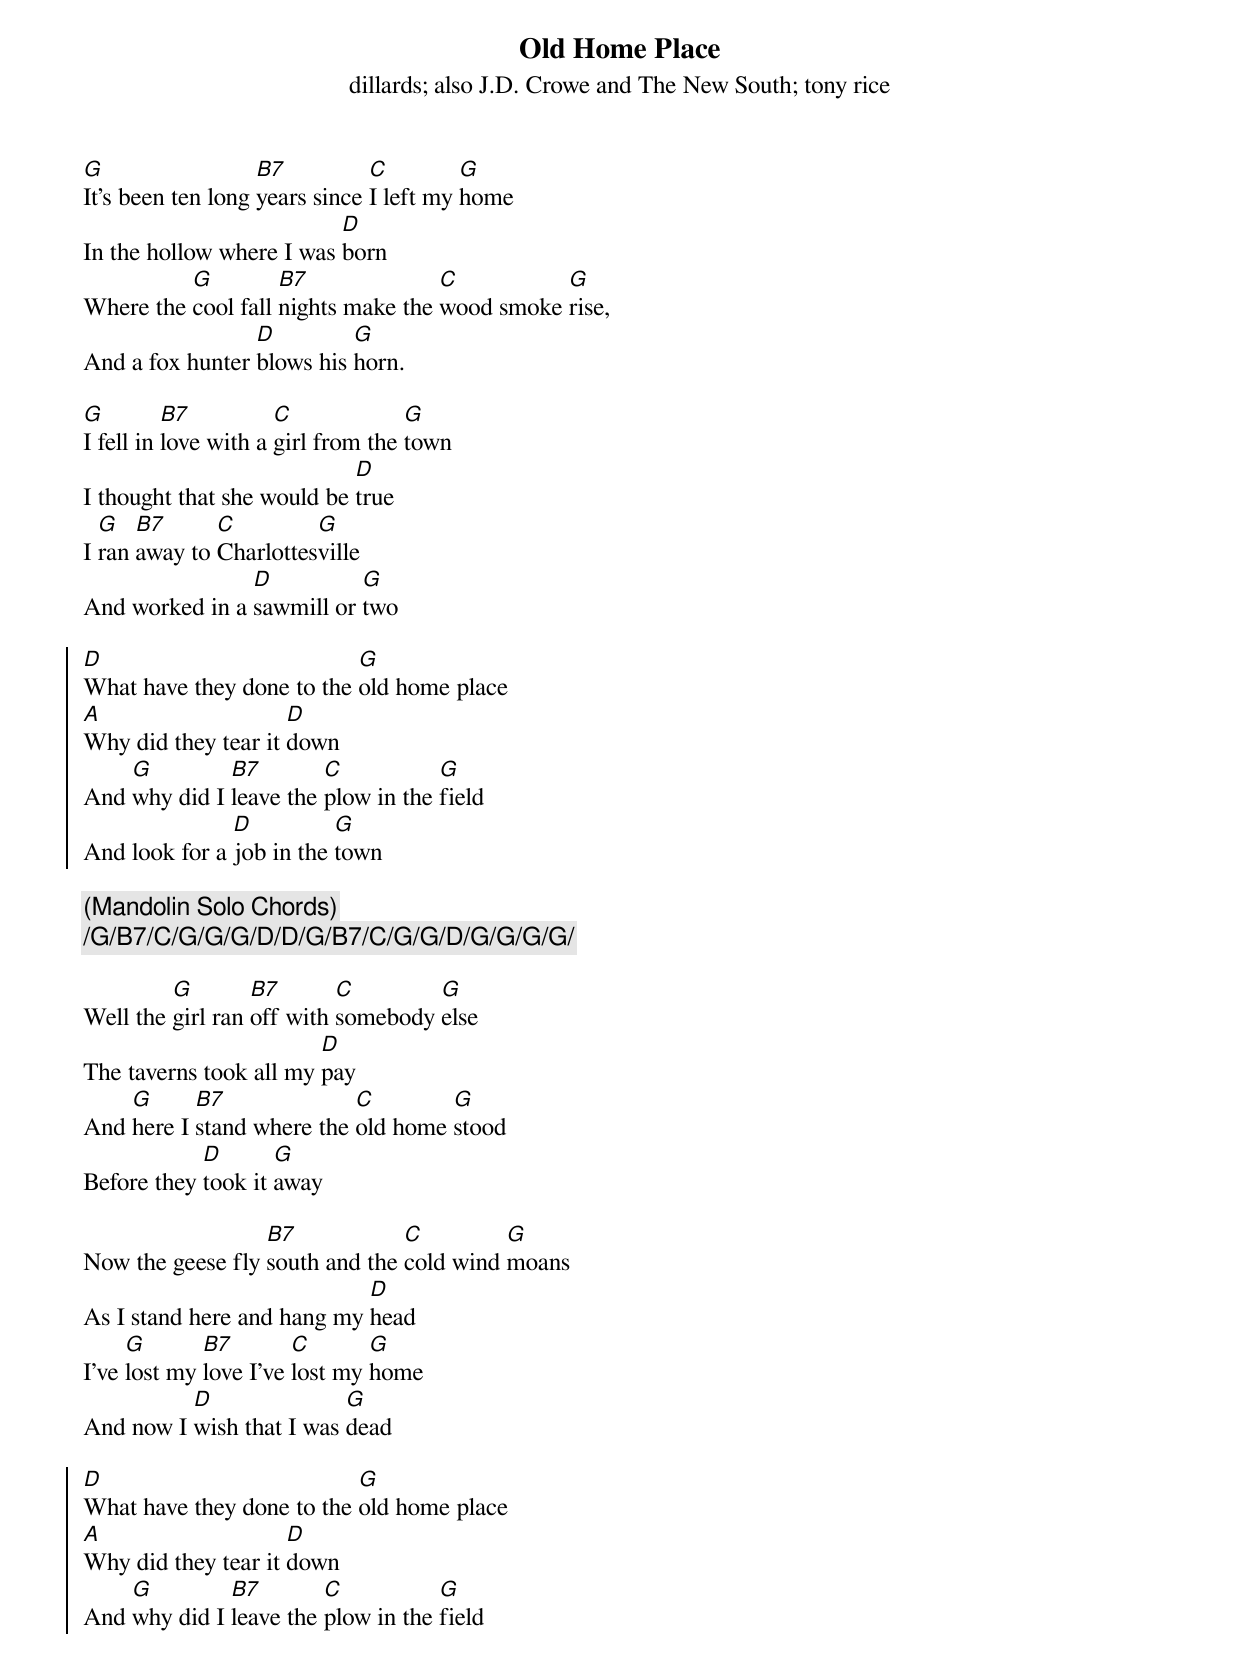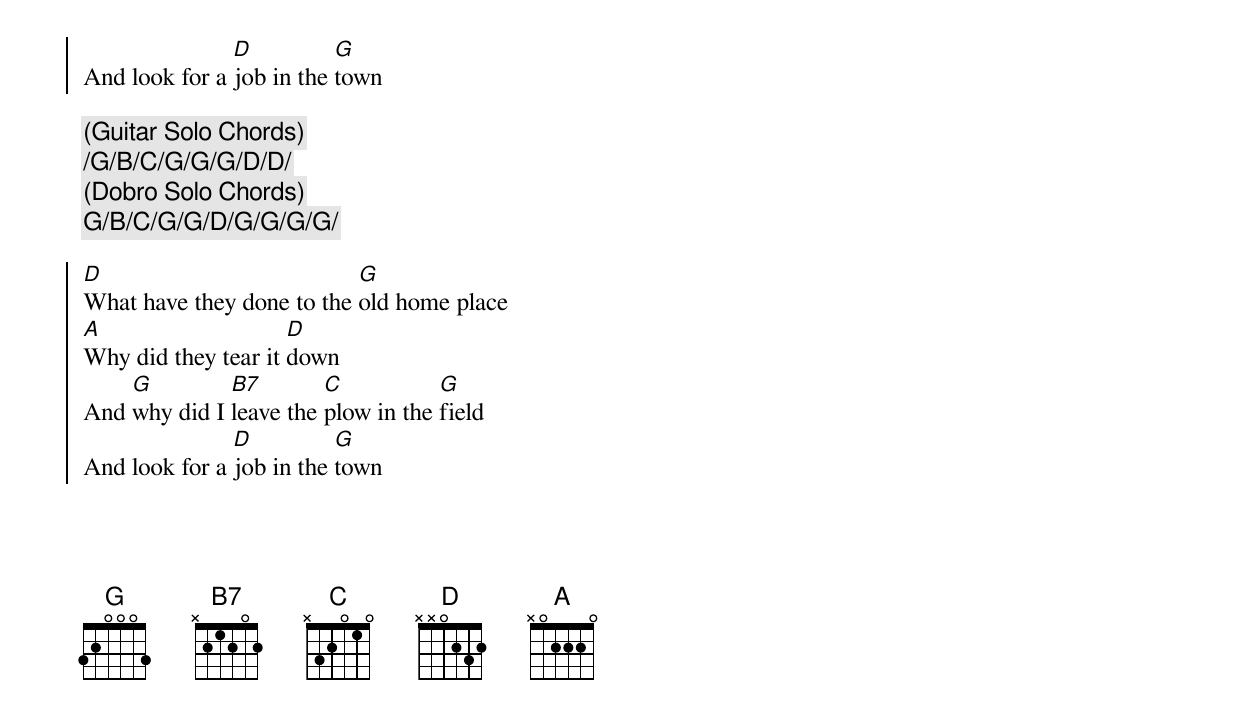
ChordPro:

{title: Old Home Place}
{subtitle: dillards; also J.D. Crowe and The New South; tony rice}

[G]It’s been ten long [B7]years since [C]I left my [G]home
In the hollow where I was [D]born
Where the [G]cool fall [B7]nights make the [C]wood smoke [G]rise,
And a fox hunter [D]blows his [G]horn.

[G]I fell in [B7]love with a [C]girl from the [G]town
I thought that she would be [D]true
I [G]ran [B7]away to [C]Charlottes[G]ville
And worked in a [D]sawmill or [G]two

{soc}
[D]What have they done to the [G]old home place
[A]Why did they tear it [D]down
And [G]why did I [B7]leave the [C]plow in the [G]field
And look for a [D]job in the [G]town
{eoc}

{c:(Mandolin Solo Chords)}
{c:  /G/B7/C/G/G/G/D/D/G/B7/C/G/G/D/G/G/G/G/}

Well the [G]girl ran [B7]off with [C]somebody [G]else
The taverns took all my [D]pay
And [G]here I [B7]stand where the [C]old home [G]stood
Before they [D]took it [G]away

Now the geese fly [B7]south and the [C]cold wind [G]moans
As I stand here and hang my [D]head
I've [G]lost my [B7]love I've [C]lost my [G]home
And now I [D]wish that I was [G]dead

{soc}
[D]What have they done to the [G]old home place
[A]Why did they tear it [D]down
And [G]why did I [B7]leave the [C]plow in the [G]field
And look for a [D]job in the [G]town
{eoc}

{c: (Guitar Solo Chords)}
{c: /G/B/C/G/G/G/D/D/}
{c: (Dobro Solo Chords)}
{c: G/B/C/G/G/D/G/G/G/G/}

{soc}
[D]What have they done to the [G]old home place
[A]Why did they tear it [D]down
And [G]why did I [B7]leave the [C]plow in the [G]field
And look for a [D]job in the [G]town

{eoc}

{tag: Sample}

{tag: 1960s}
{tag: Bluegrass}

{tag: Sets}
